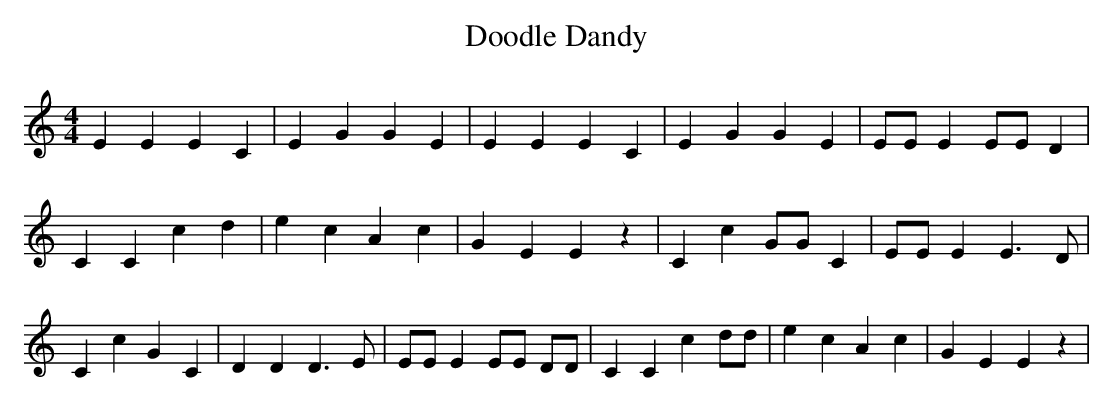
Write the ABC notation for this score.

X:1
T:Doodle Dandy
M:4/4
L:1/4
K:C
 E E E C| E G G E| E E E C| E G G E| E/2E/2 E E/2E/2 D| C C c d| e c A c|\
 G E E z| C c G/2G/2 C| E/2E/2 E E3/2 D/2| C c G C| D D D3/2 E/2| E/2E/2 E E/2E/2 D/2D/2|\
 C C c d/2d/2| e c A c| G E E z|
